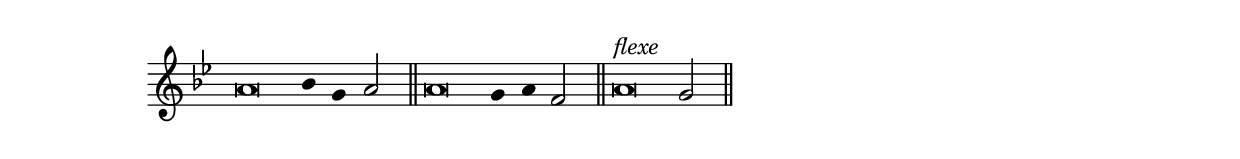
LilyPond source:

%% Do not edit this file; it is auto-generated from LSR http://lsr.dsi.unimi.it
%% This file is in the public domain.
\version "2.13.0"

\header {
  lsrtags = "rhythms, vocal-music, ancient-notation, contexts-and-engravers"

  texidoces = "
Este tipo de notación se utiliza para el canto de los Salmos, en
que las estrofas no siempre tienen la misma longitud.

"
  doctitlees = "Notación de responsos o salmos"

  texidoc = "
This form of notation is used for the chant of the Psalms, where verses
aren't always the same length.

"
  doctitle = "Chant or psalms notation"
} % begin verbatim

stemOn = { \revert Staff.Stem #'transparent }
stemOff = { \override Staff.Stem #'transparent = ##t }

\score {
  \new Staff \with { \remove "Time_signature_engraver" }
  {
    \key g \minor
    \cadenzaOn
    \stemOff a'\breve bes'4 g'4
    \stemOn a'2 \bar "||"
    \stemOff a'\breve g'4 a'4
    \stemOn f'2 \bar "||"
    \stemOff a'\breve^\markup { \italic flexe }
    \stemOn g'2 \bar "||"
  }
}
